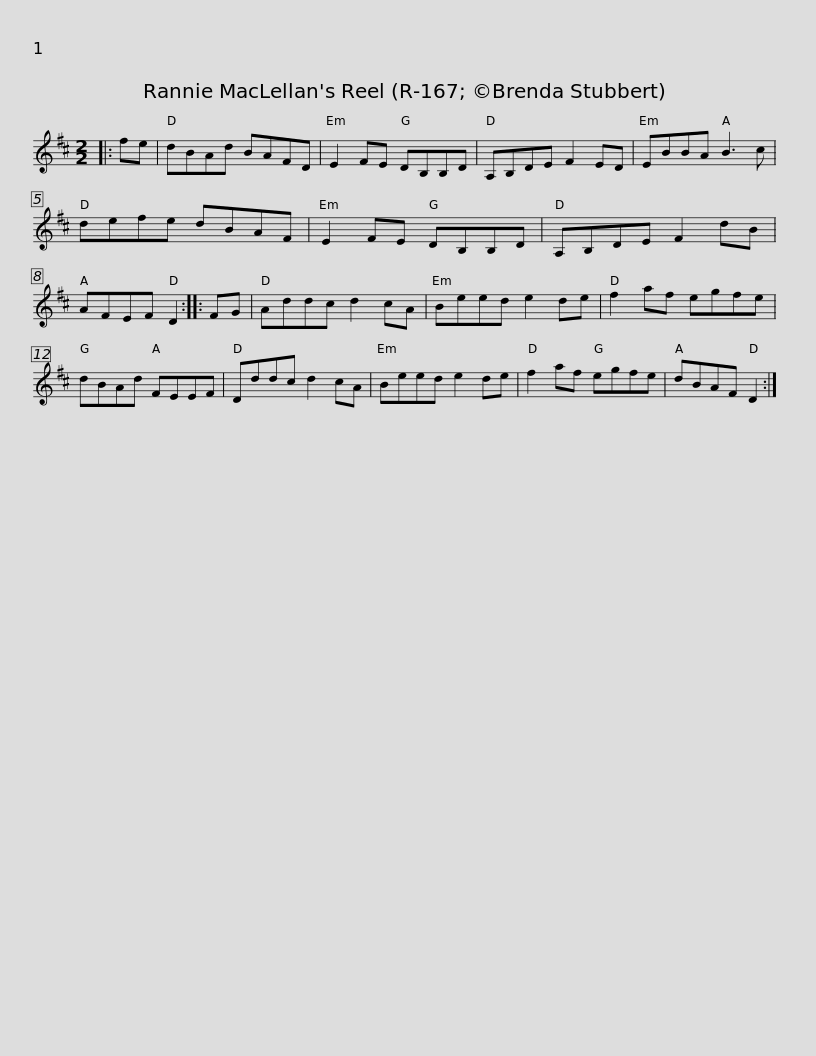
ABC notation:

X:1
L:1/8
M:2/2
I:linebreak $
K:D
V:1 treble
V:1
|: fe | dBAd BAFD | E2 FE DB,B,D | A,B,DE F2 ED | EBBA B3 c | %5
 defe dBAF |$ E2 FE DB,B,D | A,B,DE F2 dB | AFEF D2 :: FG | %10
 Addc d2 cA | Beed e2 de |$ f2 af egfe | dBAd FEEF | Dddc d2 cA | %15
 Beed e2 de | f2 af egfe | dBAF D2 :| %18
